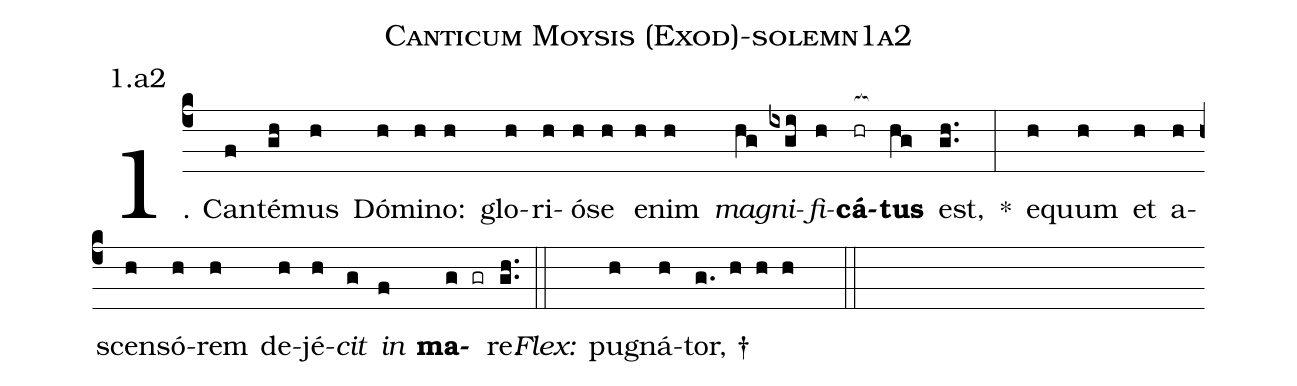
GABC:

name: Canticum Moysis (Exod)-solemn1a2;
annotation: 1.a2;
%%
(c4)1. Can(f)té(gh)mus(h) Dó(h)mi(h)no:(h) glo(h)ri(h)ó(h)se(h) e(h)nim(h) <i>ma</i>(hg)<i>gni</i>(ixgi)<i>fi</i>(h)<b>cá</b>(hr[ocb:1{])<b>tus</b>(hg[ocb:0}]) est,(gh..) *(:) e(h)quum(h) et(h) a(h)scen(h)só(h)rem(h) de(h)jé(h)<i>cit</i>(g) <i>in</i>(f) <b>ma</b>(g gr)re.(gh..) (::)
<i>Flex:</i>()  pu(h)gná(h)tor, †(g. h h h  ::)
